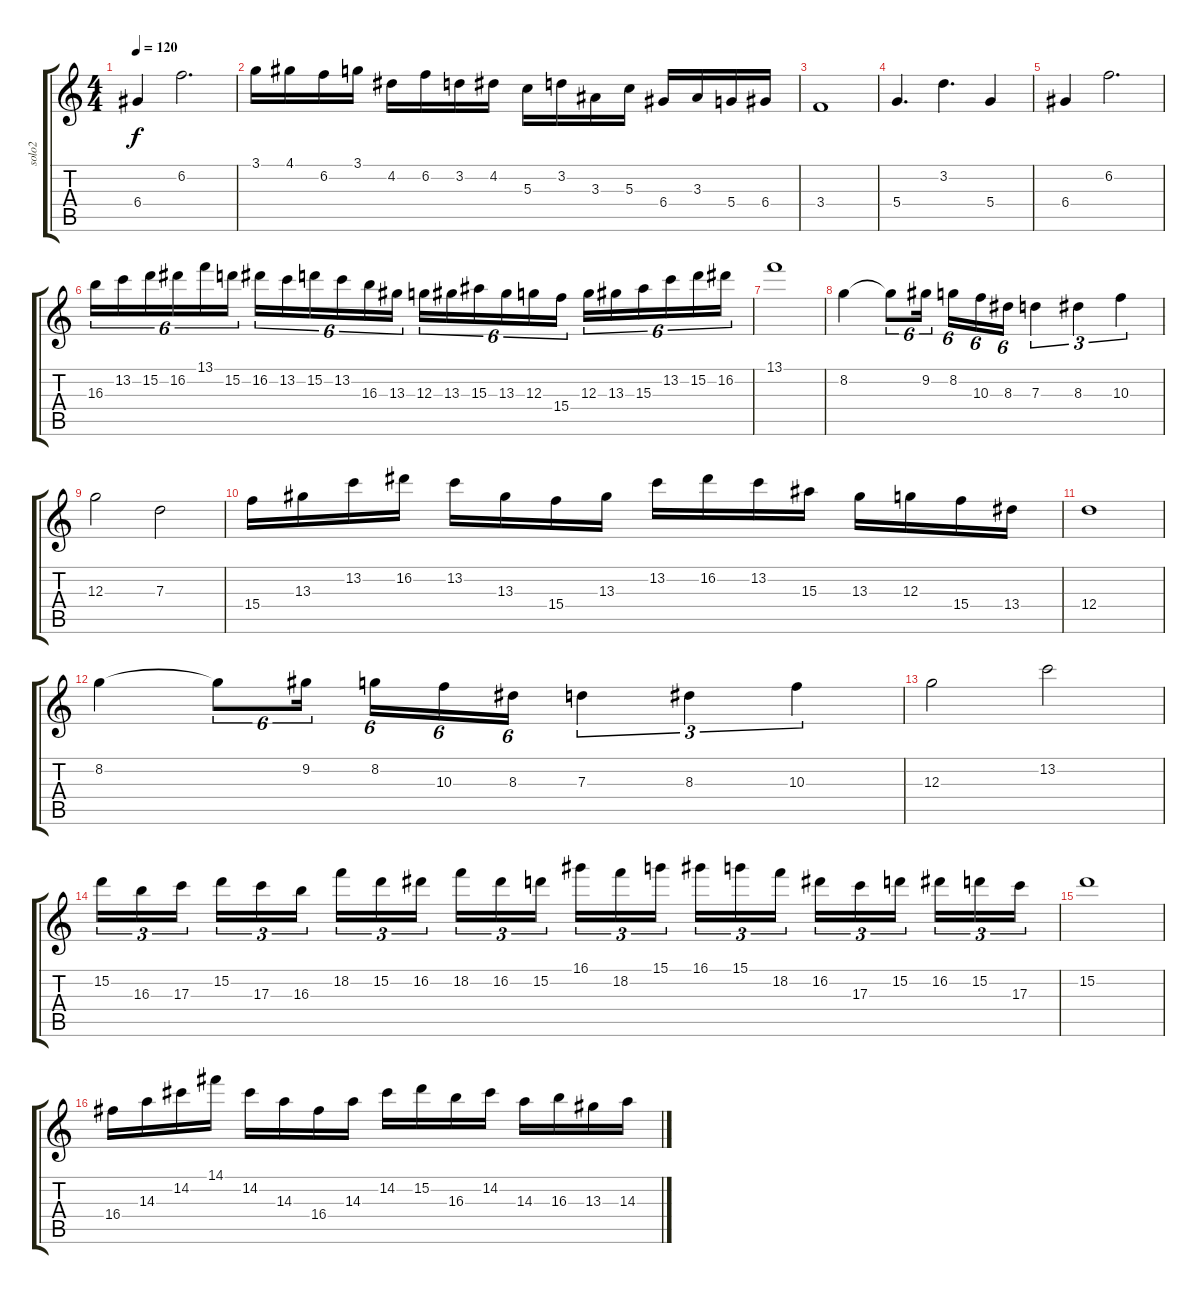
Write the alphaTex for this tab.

\track ("solo2" "solo2") {instrument distortionguitar}
\staff {score tabs}
\tuning (E4 B3 G3 D3 A2 E2) {hide}
\ts (4 4)
\tempo 120
\clef g2
\ks c
6.4.4{dy f} 6.2.2{d} |
3.1.16 4.1.16 6.2.16 3.1.16 4.2.16 6.2.16 3.2.16 4.2.16 5.3.16 3.2.16 3.3.16 5.3.16 6.4.16 3.3.16 5.4.16 6.4.16 |
3.4.1 |
5.4.4{d} 3.2.4{d} 5.4.4 |
6.4.4 6.2.2{d} |
16.3.16{tu (6 4)} 13.2.16{tu (6 4)} 15.2.16{tu (6 4)} 16.2.16{tu (6 4)} 13.1.16{tu (6 4)} 15.2.16{tu (6 4)} 16.2.16{tu (6 4)} 13.2.16{tu (6 4)} 15.2.16{tu (6 4)} 13.2.16{tu (6 4)} 16.3.16{tu (6 4)} 13.3.16{tu (6 4)} 12.3.16{tu (6 4)} 13.3.16{tu (6 4)} 15.3.16{tu (6 4)} 13.3.16{tu (6 4)} 12.3.16{tu (6 4)} 15.4.16{tu (6 4)} 12.3.16{tu (6 4)} 13.3.16{tu (6 4)} 15.3.16{tu (6 4)} 13.2.16{tu (6 4)} 15.2.16{tu (6 4)} 16.2.16{tu (6 4)} |
13.1.1 |
8.2.4 8.2{t}.8{tu (6 4)} 9.2.16{tu (6 4)} 8.2.16{tu (6 4)} 10.3.16{tu (6 4)} 8.3.16{tu (6 4)} 7.3.4{tu (3 2)} 8.3.4{tu (3 2)} 10.3.4{tu (3 2)} |
12.3.2 7.3.2 |
15.4.16 13.3.16 13.2.16 16.2.16 13.2.16 13.3.16 15.4.16 13.3.16 13.2.16 16.2.16 13.2.16 15.3.16 13.3.16 12.3.16 15.4.16 13.4.16 |
12.4.1 |
8.2.4 8.2{t}.8{tu (6 4)} 9.2.16{tu (6 4)} 8.2.16{tu (6 4)} 10.3.16{tu (6 4)} 8.3.16{tu (6 4)} 7.3.4{tu (3 2)} 8.3.4{tu (3 2)} 10.3.4{tu (3 2)} |
12.3.2 13.2.2 |
15.2.16{tu (3 2)} 16.3.16{tu (3 2)} 17.3.16{tu (3 2)} 15.2.16{tu (3 2)} 17.3.16{tu (3 2)} 16.3.16{tu (3 2)} 18.2.16{tu (3 2)} 15.2.16{tu (3 2)} 16.2.16{tu (3 2)} 18.2.16{tu (3 2)} 16.2.16{tu (3 2)} 15.2.16{tu (3 2)} 16.1.16{tu (3 2)} 18.2.16{tu (3 2)} 15.1.16{tu (3 2)} 16.1.16{tu (3 2)} 15.1.16{tu (3 2)} 18.2.16{tu (3 2)} 16.2.16{tu (3 2)} 17.3.16{tu (3 2)} 15.2.16{tu (3 2)} 16.2.16{tu (3 2)} 15.2.16{tu (3 2)} 17.3.16{tu (3 2)} |
15.2.1 |
16.4.16 14.3.16 14.2.16 14.1.16 14.2.16 14.3.16 16.4.16 14.3.16 14.2.16 15.2.16 16.3.16 14.2.16 14.3.16 16.3.16 13.3.16 14.3.16
